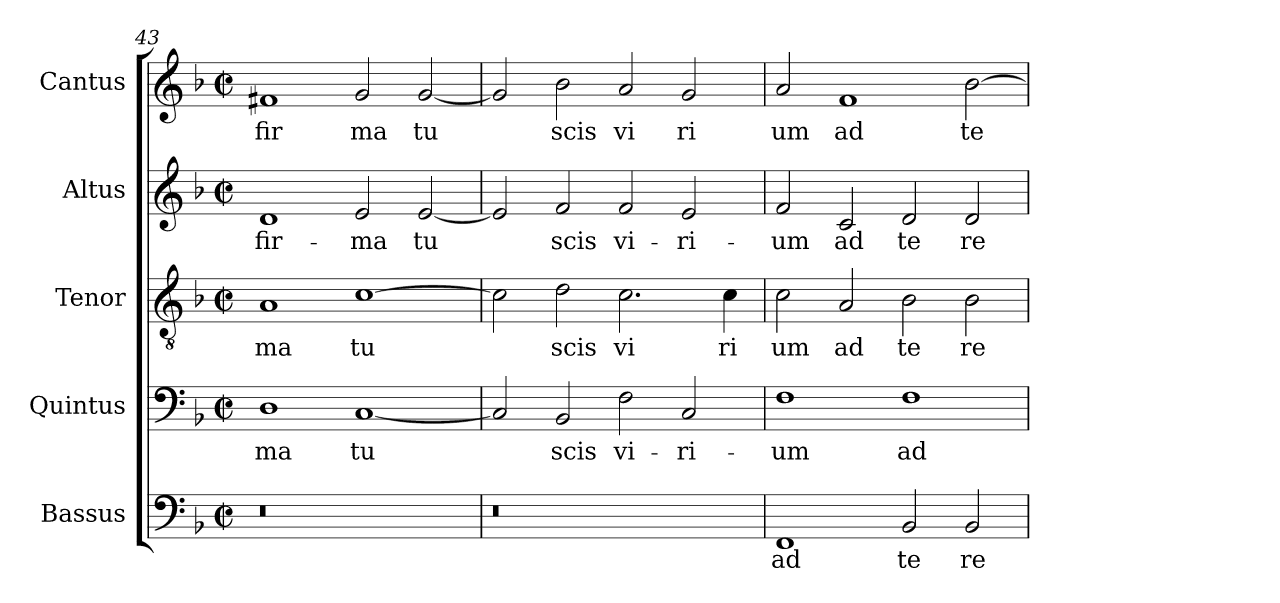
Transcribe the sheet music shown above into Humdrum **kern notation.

**kern	**text	**kern	**text	**kern	**text	**kern	**text	**kern	**text
*part5	*part5	*part4	*part4	*part3	*part3	*part2	*part2	*part1	*part1
*staff5	*staff5	*staff4	*staff4	*staff3	*staff3	*staff2	*staff2	*staff1	*staff1
*I"Bassus	*	*I"Quintus	*	*I"Tenor	*	*I"Altus	*	*I"Cantus	*
*clefF4	*	*clefF4	*	*clefGv2	*	*clefG2	*	*clefG2	*
*k[b-]	*	*k[b-]	*	*k[b-]	*	*k[b-]	*	*k[b-]	*
*F:	*	*F:	*	*F:	*	*F:	*	*F:	*
*M2/2	*	*M2/2	*	*M2/2	*	*M2/2	*	*M2/2	*
*met(c|)	*	*met(c|)	*	*met(c|)	*	*met(c|)	*	*met(c|)	*
=43	=43	=43	=43	=43	=43	=43	=43	=43	=43
!	!	!	!LO:LY:b:cj	!	!LO:LY:b:cj	!	!LO:LY:b:cj	!	!LO:LY:b:cj
0r	.	1D	-ma	1A	ma	1d	-fir-	1f#X	fir
!	!	!	!LO:LY:b:cj	!	!LO:LY:b:cj	!	!LO:LY:b:cj	!	!LO:LY:b:cj
.	.	[<1C	tu	[>1c	tu	2e/	-ma	2g/	ma
!	!	!	!	!	!	!	!LO:LY:b:cj	!	!LO:LY:b:cj
.	.	.	.	.	.	[<2e/	tu	[<2g/	tu
=44	=44	=44	=44	=44	=44	=44	=44	=44	=44
0r	.	2C/]	.	2c\]	.	2e/]	.	2g/]	.
!	!	!	!LO:LY:b:cj	!	!LO:LY:b:cj	!	!LO:LY:b:cj	!	!LO:LY:b:cj
.	.	2BB-/	scis	2d\	scis	2f/	scis	2b-\	scis
!	!	!	!LO:LY:b:cj	!	!LO:LY:b:cj	!	!LO:LY:b:cj	!	!LO:LY:b:cj
.	.	2F\	vi-	2.c\	vi	2f/	vi-	2a/	vi
!	!	!	!LO:LY:b:cj	!	!	!	!LO:LY:b:cj	!	!LO:LY:b:cj
.	.	2C/	-ri-	.	.	2e/	-ri-	2g/	ri
!	!	!	!	!	!LO:LY:b:cj	!	!	!	!
.	.	.	.	4c\	ri	.	.	.	.
!!LO:LB:g=z
=45	=45	=45	=45	=45	=45	=45	=45	=45	=45
!	!LO:LY:b:cj	!	!LO:LY:b:cj	!	!LO:LY:b:cj	!	!LO:LY:b:cj	!	!LO:LY:b:cj
1FF	ad	1F	-um	2c\	um	2f/	-um	2a/	um
!	!	!	!	!	!LO:LY:b:cj	!	!LO:LY:b:cj	!	!LO:LY:b:cj
.	.	.	.	2A/	ad	2c/	ad	1f	ad
!	!LO:LY:b:cj	!	!LO:LY:b:cj	!	!LO:LY:b:cj	!	!LO:LY:b:cj	!	!
2BB-/	te	1F	ad	2B-\	te	2d/	te	.	.
!	!LO:LY:b:cj	!	!	!	!LO:LY:b:cj	!	!LO:LY:b:cj	!	!LO:LY:b:cj
2BB-/	re	.	.	2B-\	re	2d/	re	[>2b-\	te
=	=	=	=	=	=	=	=	=	=
*-	*-	*-	*-	*-	*-	*-	*-	*-	*-
